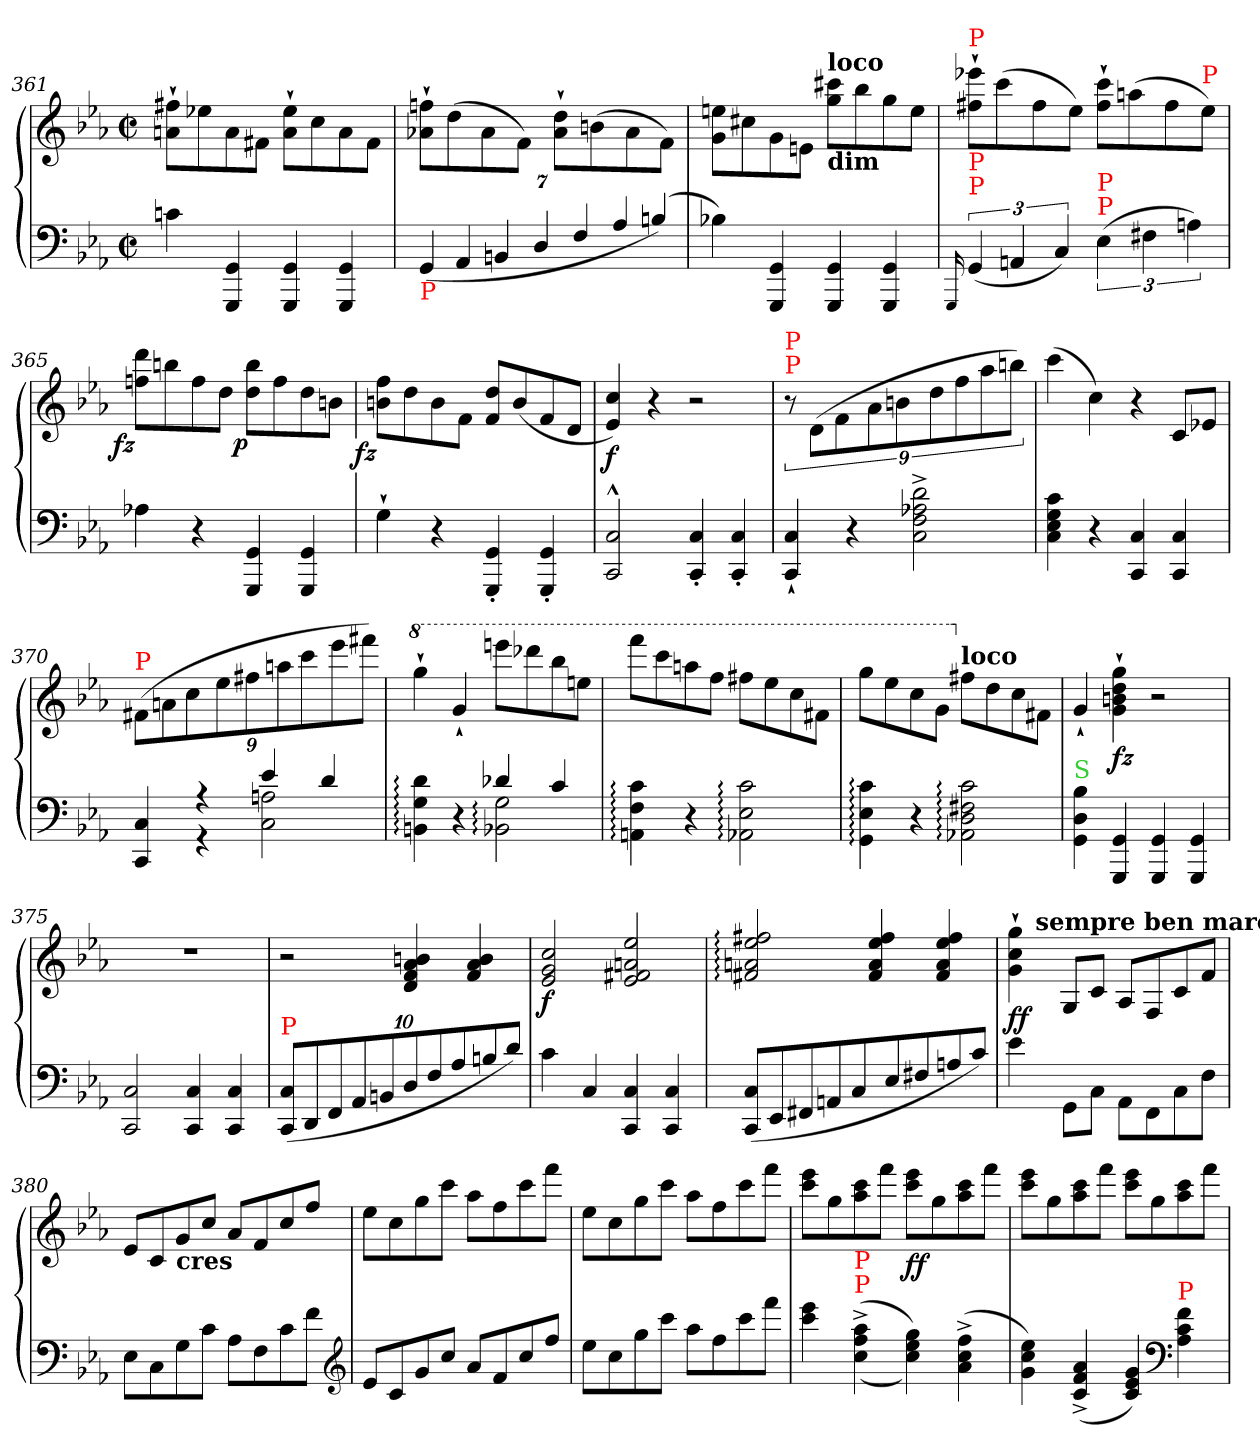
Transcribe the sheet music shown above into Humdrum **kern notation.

**kern	**kern	**dynam
*part1	*part1	*part1
*staff2	*staff1	*staff1/2
*clefF4	*clefG2	*
*k[b-e-a-]	*k[b-e-a-]	*
*c:	*c:	*
*M2/2	*M2/2	*
*met(c|)	*met(c|)	*
=361	=361	=361
4cn	8ff#X` 8an`L	.
.	8ee-X	.
4GG 4GGG	8a	.
.	8f#XJ	.
4GG 4GGG	8ee-`\ 8a`\L	.
.	8cc\	.
4GG 4GGG	8a\	.
.	8f#\J	.
=362	=362	=362
*Xbrackettup	*	*
!LO:TX:b:color=red:t=P	!	!
(7GG/	8ffn`\ 8a-X`\L	.
.	(8dd\	.
7AA-/	.	.
.	8a-\	.
7BBn/	.	.
.	8f\J)	.
7D/	.	.
.	8dd`\ 8a-`\L	.
7F/	.	.
.	(8bn\	.
7A-/	.	.
.	8a-\	.
(7Bn/)	.	.
.	8f\J)	.
=363	=363	=363
4B-X)	8een\ 8g\L	.
.	8cc#X\	.
4GG 4GGG	8g\	.
.	8en\J	.
!	!LO:TX:b:B:t=dim	!
!	!LO:TX:a:B:t=loco	!
4GG 4GGG	8ccc#X 8ggL	.
.	8bb-	.
4GG 4GGG	8gg	.
.	8eeJ	.
=364	=364	=364
16qqGGG/	.	.
*brackettup	*	*
!	!LO:TX:a:color=red:t=P	!
!LO:TX:a:color=red:t=P	!	!
!LO:TX:a:color=red:t=P	!	!
(6GG	8eee-X` 8ff#X`L	.
.	(8ccc	.
6AAn	.	.
.	8ff#	.
6C)	.	.
.	8ee-J)	.
!LO:TX:a:color=red:t=P	!	!
!LO:TX:a:color=red:t=P	!	!
(6E-	8ccc` 8ff#`L	.
.	(8aan	.
6F#X	.	.
.	8ff#	.
6An)	.	.
!	!LO:TX:a:color=red:t=P	!
.	8ee-J)	.
=365	=365	=365
!	!	!LO:DY:b:rj
4A-X	8ddd 8ffnL	fz
.	8bbn	.
4r	8ff	.
.	8ddJ	.
!	!	!LO:DY:b:rj
4GG 4GGG	8bb 8ddL	p
.	8ff	.
4GG 4GGG	8dd	.
.	8bnJ	.
=366	=366	=366
!	!	!LO:DY:b:rj
4G`	8ff 8bnL	fz
.	8dd	.
4r	8b	.
.	8fJ	.
4GG' 4GGG'	8dd 8fL	.
.	(8b	.
4GG' 4GGG'	8f	.
.	8dJ	.
=367	=367	=367
!	!	!LO:DY:b
2C^^< 2CC^^<	4cc 4e-)	f
.	4r	.
4C' 4CC'	2r	.
4C' 4CC'	.	.
=368	=368	=368
!	!LO:TX:a:color=red:t=P	!
!	!LO:TX:a:color=red:t=P	!
4C` 4CC`	9r	.
.	(9dL	.
.	9f	.
4r	.	.
.	9a-	.
.	9bn	.
2d^< 2A-X^< 2F^< 2C^<	.	.
.	9dd	.
.	9ff	.
.	9aa-	.
.	9bbnJ)	.
=369	=369	=369
4c 4G 4E- 4C	(4ccc	.
4r	4cc)	.
4C 4CC	4r	.
4C 4CC	8cL	.
.	8e-XJ	.
=370	=370	=370
*^	*	*
*	*	*Xbrackettup	*
!	!	!LO:TX:a:color=red:t=P	!
4C 4CC	4ryy	(9f#XL	.
.	.	9an	.
.	.	9cc	.
4r	4r	.	.
.	.	9ee-	.
.	.	9ff#X	.
4e-	2An 2C	.	.
.	.	9aan	.
.	.	9ccc	.
4d	.	.	.
.	.	9eee-	.
.	.	9fff#XJ)	.
=371	=371	=371	=371
*	*	*8va	*
2ryy	4d: 4G: 4BBn:	4ggg`	.
.	4r	4gg`	.
4d-X	2G: 2BB-X:	8eeeenL	.
.	.	8dddd-X	.
4c	.	8bbb-	.
.	.	8eeenJ	.
*v	*v	*	*
=372	=372	=372
4c: 4F: 4AAn:	8ffffL	.
.	8cccc	.
4r	8aaan	.
.	8fffJ	.
2c: 2E-: 2AA-X:	8fff#XL	.
.	8eee-	.
.	8ccc	.
.	8ff#XJ	.
=373	=373	=373
4c: 4E-: 4GG:	8gggL	.
.	8eee-	.
4r	8ccc	.
.	8ggJ	.
*	*X8va	*
!	!LO:TX:a:B:t=loco	!
2c: 2F#X: 2D: 2AA-X:	8ff#XL	.
.	8dd	.
.	8cc	.
.	8f#XJ	.
=374	=374	=374
!LO:TX:a:color=limegreen:t=S	!	!
4B- 4D 4GG	4g`	.
!	!	!LO:DY:b
4GG 4GGG	4gg` 4dd` 4bn` 4g`	fz
4GG 4GGG	2r	.
4GG 4GGG	.	.
=375	=375	=375
2C 2CC	1rdd	.
4C 4CC	.	.
4C 4CC	.	.
=376	=376	=376
*Xbrackettup	*	*
!LO:TX:a:color=red:t=P	!	!
(10C 10CCL	2r	.
10DD	.	.
10FF	.	.
10AA-	.	.
10BBn	.	.
10D	4bn 4a- 4f 4d	.
10F	.	.
10A-	.	.
.	4b 4a- 4f	.
10Bn	.	.
10dJ)	.	.
=377	=377	=377
!	!	!LO:DY:b
4c	2cc 2g 2e-	f
4C	.	.
4C 4CC	2ee- 2an 2f#X 2e-	.
4C 4CC	.	.
=378	=378	=378
*Xtuplet	*	*
(9C 9CCL	2ff#X:/ 2ee-:/ 2an:/ 2f#X:/	.
9EE-	.	.
9FF#X	.	.
9AAn	.	.
9C	.	.
.	4ff#/ 4ee-/ 4a/ 4f#/	.
9E-	.	.
9F#X	.	.
.	4ff#/ 4ee-/ 4a/ 4f#/	.
9An	.	.
9cJ)	.	.
=379	=379	=379
!	!	!LO:DY:b
*	*^	*
4e-	4gg` 4cc` 4g`	8ryy	ff
!	!	!LO:TX:a:B:t=sempre ben marca	!
.	.	2..ryy	.
8GG\L	8G/L	.	.
8C\J	8c/J	.	.
8AA-\L	8A-/L	.	.
8FF\	8F/	.	.
8C\	8c/	.	.
8FJ	8fJ	.	.
=380	=380	=380	=380
!	!LO:TX:a:B:t=_to	!	!
!	!LO:TX:a:color=red:t=P	!	!
*	*v	*v	*
8E-L	8e-L	.
8C	8c	.
!	!LO:TX:b:B:t=cres	!
8G	8g	.
8cJ	8ccJ	.
8A-L	8a-/L	.
8F	8f/	.
8c	8cc/	.
8fJ	8ff/J	.
*clefG2	*	*
=381	=381	=381
8e-L	8ee-L	.
8c	8cc	.
8g	8gg	.
8ccJ	8cccJ	.
8a-/L	8aa-L	.
8f/	8ff	.
8cc/	8ccc	.
8ff/J	8fffJ	.
=382	=382	=382
8ee-L	8ee-L	.
8cc	8cc	.
8gg	8gg	.
8cccJ	8cccJ	.
8aa-L	8aa-L	.
8ff	8ff	.
8ccc	8ccc	.
8fffJ	8fffJ	.
=383	=383	=383
4eee- 4ccc	8eee- 8cccL	.
.	8gg	.
!LO:TX:a:color=red:t=P	!	!
!LO:TX:a:color=red:t=P	!	!
(>(>4aa-^< 4ff^< 4cc^<	8ccc 8aa-	.
.	8fffJ	.
!	!	!LO:DY:b
4gg 4ee- 4cc))	8eee- 8cccL	ff
.	8gg	.
(4ff^< 4cc^< 4a-^<	8ccc 8aa-	.
.	8fffJ	.
=384	=384	=384
4ee- 4cc 4g)	8eee- 8cccL	.
.	8gg	.
(>4a-^ 4f^ 4c^	8ccc 8aa-	.
.	8fffJ	.
4g 4e- 4c)	8eee- 8cccL	.
.	8gg	.
*clefF4	*	*
!LO:TX:a:color=red:t=P	!	!
4f 4c 4A-	8ccc 8aa-	.
.	8fffJ	.
=	=	=
*-	*-	*-
